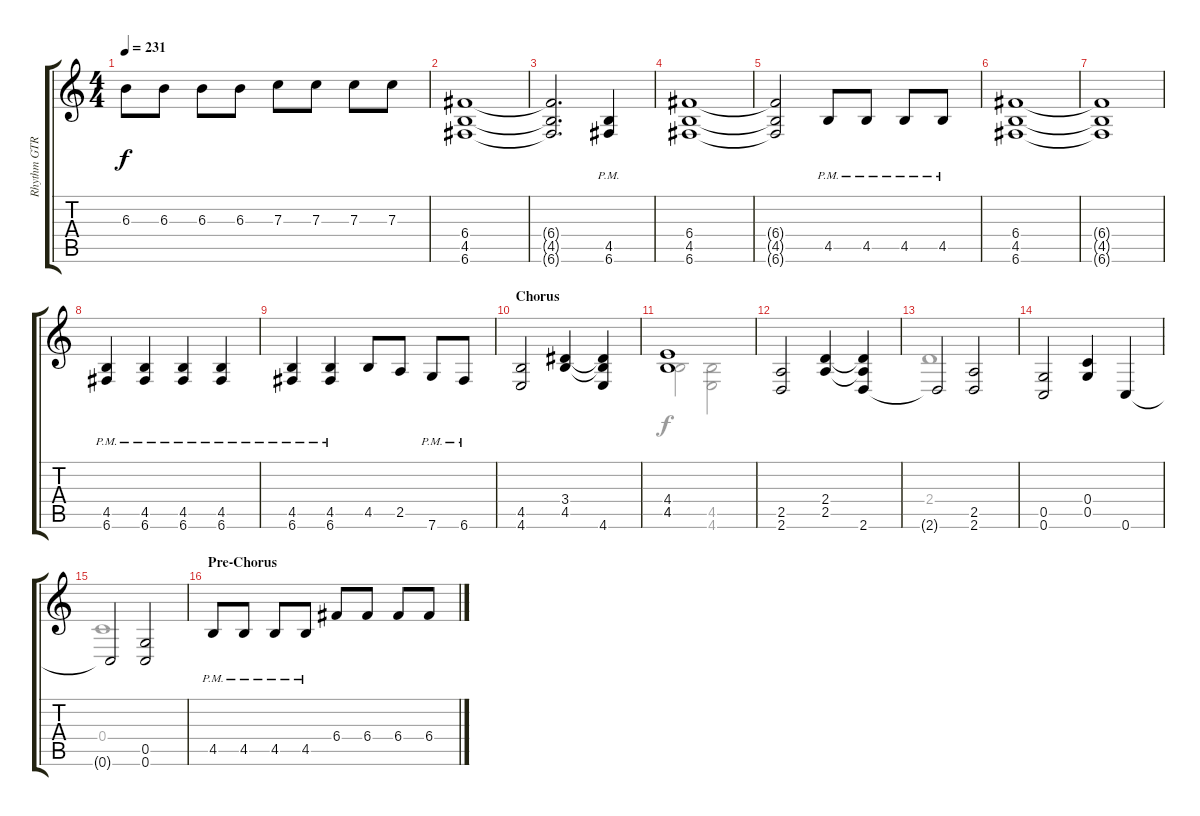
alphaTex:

\track ("Rhythm GTR 1" "Rhythm GTR") {instrument overdrivenguitar}
\staff {score tabs}
\tuning (D4 A3 F3 C3 G2 C2) {hide}
\voice
\ts (4 4)
\tempo 231
\clef g2
\ks aminor
6.3.8{dy f} 6.3.8 6.3.8 6.3.8 7.3.8 7.3.8 7.3.8 7.3.8 |
(6.4 4.5 6.6).1 |
(6.4{t} 4.5{t} 6.6{t}).2{d} (4.5{pm} 6.6{pm}).4 |
(6.4 4.5 6.6).1 |
(6.4{t} 4.5{t} 6.6{t}).2 4.5{pm}.8 4.5{pm}.8 4.5{pm}.8 4.5{pm}.8 |
(6.4 4.5 6.6).1 |
(6.4{t} 4.5{t} 6.6{t}).1 |
(4.5{pm} 6.6{pm}).4 (4.5{pm} 6.6{pm}).4 (4.5{pm} 6.6{pm}).4 (4.5{pm} 6.6{pm}).4 |
(4.5{pm} 6.6{pm}).4 (4.5{pm} 6.6{pm}).4 4.5.8 2.5.8 7.6{pm}.8 6.6{pm}.8 |
\section ("" "Chorus")
(4.5 4.6).2 (3.4 4.5).4 (3.4{t} 4.5{t} 4.6).4 |
(4.4 4.5).1 |
(2.5 2.6).2 (2.4 2.5).4 (2.4{t} 2.5{t} 2.6).4 |
2.6{t}.2 (2.5 2.6).2 |
(0.5 0.6).2 (0.4 0.5).4 0.6.4 |
0.6{t}.2 (0.5 0.6).2 |
\section ("" "Pre-Chorus")
4.5{pm}.8 4.5{pm}.8 4.5{pm}.8 4.5{pm}.8 6.4.8 6.4.8 6.4.8 6.4.8
\voice
\clef g2
\ottava regular
\simile none
\ks aminor
|
|
|
|
|
|
|
|
|
|
4.5.2 (4.5 4.6).2 |
|
2.4.1 |
|
0.4.1 |
